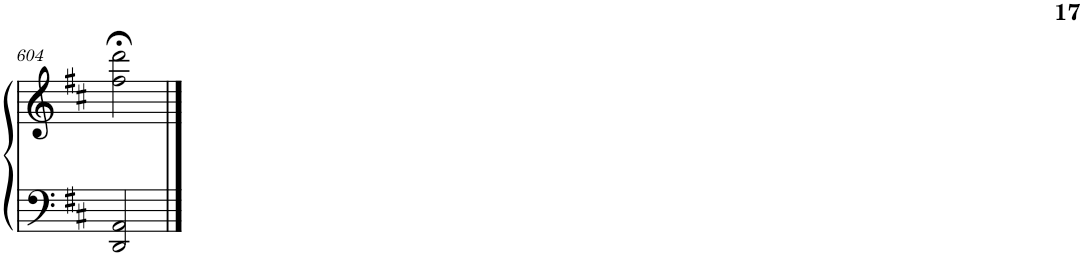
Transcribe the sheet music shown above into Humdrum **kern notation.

**kern	**kern
*part1	*part1
*staff2	*staff1
*I"Piano	*
*I'Pno.	*
!!LO:PB:g=z
*clefF4	*clefG2
*k[f#c#]	*k[f#c#]
*M2/4	*M2/4
=604	=604
2DD/ 2AA/	2ff#\;< 2ddd\;<
==	==
*-	*-
